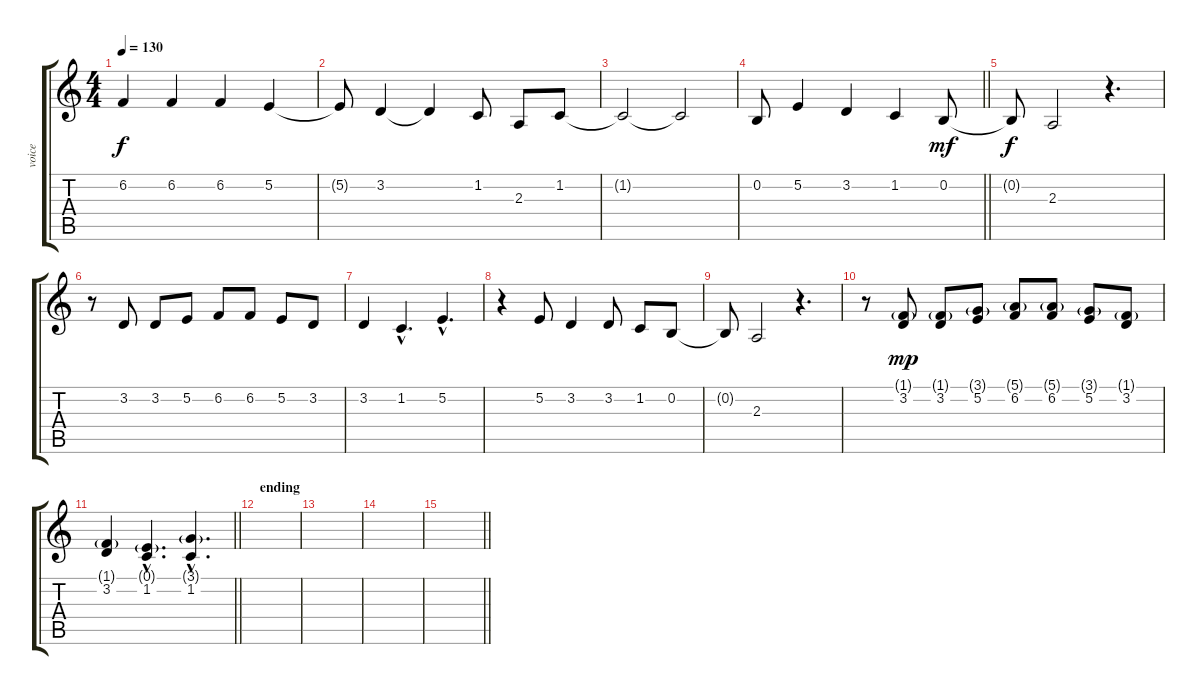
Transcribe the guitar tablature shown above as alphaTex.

\track ("voice" "voice") {instrument fx1rain}
\staff {score tabs}
\tuning (E4 B3 G3 D3 A2 E2) {hide}
\ts (4 4)
\tempo 130
\clef g2
\ks c
6.2.4{dy f} 6.2.4 6.2.4 5.2.4 |
5.2{t}.8 3.2.4 3.2{t}.4 1.2.8 2.3.8 1.2.8 |
1.2{t}.2 1.2{t}.2 |
\barLineRight lightlight
0.2.8 5.2.4 3.2.4 1.2.4 0.2.8{dy mf} |
0.2{t}.8{dy f} 2.3.2 r.4{d} |
r.8 3.2.8 3.2.8 5.2.8 6.2.8 6.2.8 5.2.8 3.2.8 |
3.2.4 1.2{hac}.4{d} 5.2{hac}.4{d} |
r.4 5.2.8 3.2.4 3.2.8 1.2.8 0.2.8 |
0.2{t}.8 2.3.2 r.4{d} |
r.8 (1.1{g} 3.2).8{dy mp} (1.1{g} 3.2).8 (3.1{g} 5.2).8 (5.1{g} 6.2).8 (5.1{g} 6.2).8 (3.1{g} 5.2).8 (1.1{g} 3.2).8 |
\barLineRight lightlight
(1.1{g} 3.2).4 (0.1{g hac} 1.2{hac}).4{d} (3.1{g hac} 1.2{hac}).4{d} |
\section ("" "ending")
|
|
|
\barLineRight lightlight
